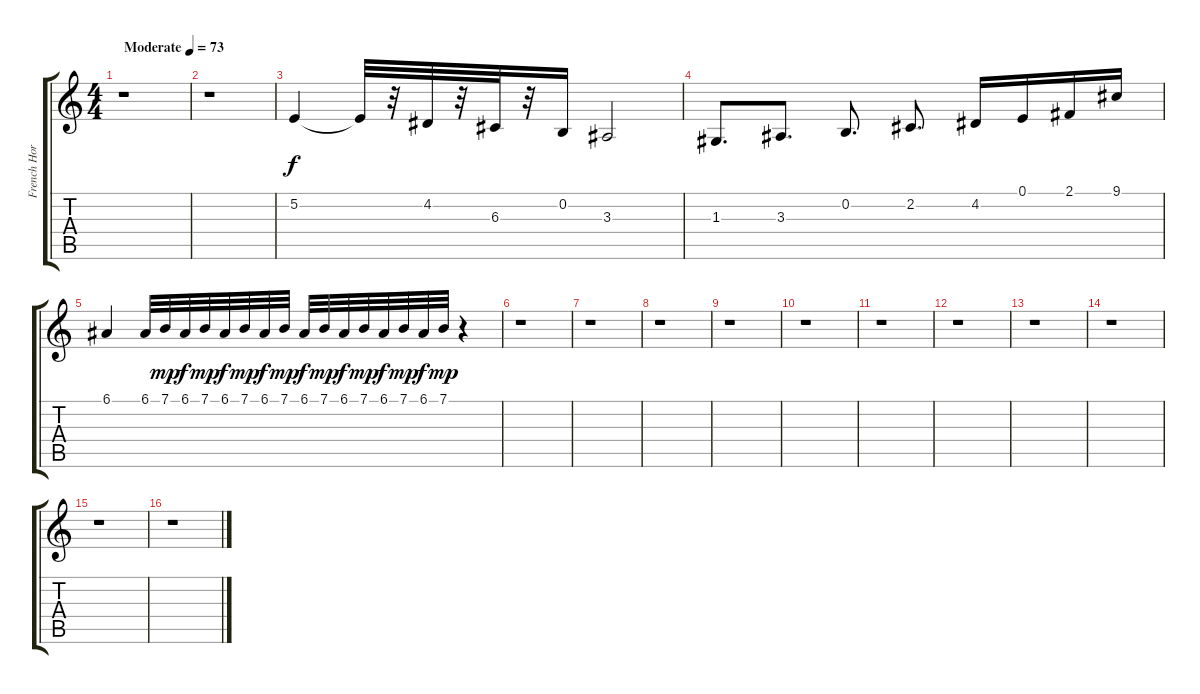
\track ("French Horn" "French Hor") {instrument frenchhorn}
\staff {score tabs}
\tuning (E4 B3 G3 D3 A2 E2) {hide}
\ts (4 4)
\tempo (73 "Moderate")
\clef g2
\ks c
r.1{dy f instrument frenchhorn} |
r.1 |
5.2.4 5.2{t}.32 r.32 4.2.32 r.32 6.3.32 r.32 0.2.16 3.3.2 |
1.3.8{d} 3.3.8{d} 0.2.8{d} 2.2.8{d} 4.2.16 0.1.16 2.1.16 9.1.16 |
6.1.4 6.1.32 7.1.32{dy mp} 6.1.32{dy f} 7.1.32{dy mp} 6.1.32{dy f} 7.1.32{dy mp} 6.1.32{dy f} 7.1.32{dy mp} 6.1.32{dy f} 7.1.32{dy mp} 6.1.32{dy f} 7.1.32{dy mp} 6.1.32{dy f} 7.1.32{dy mp} 6.1.32{dy f} 7.1.32{dy mp} r.4 |
r.1 |
r.1 |
r.1 |
r.1 |
r.1 |
r.1 |
r.1 |
r.1 |
r.1 |
r.1 |
r.1
